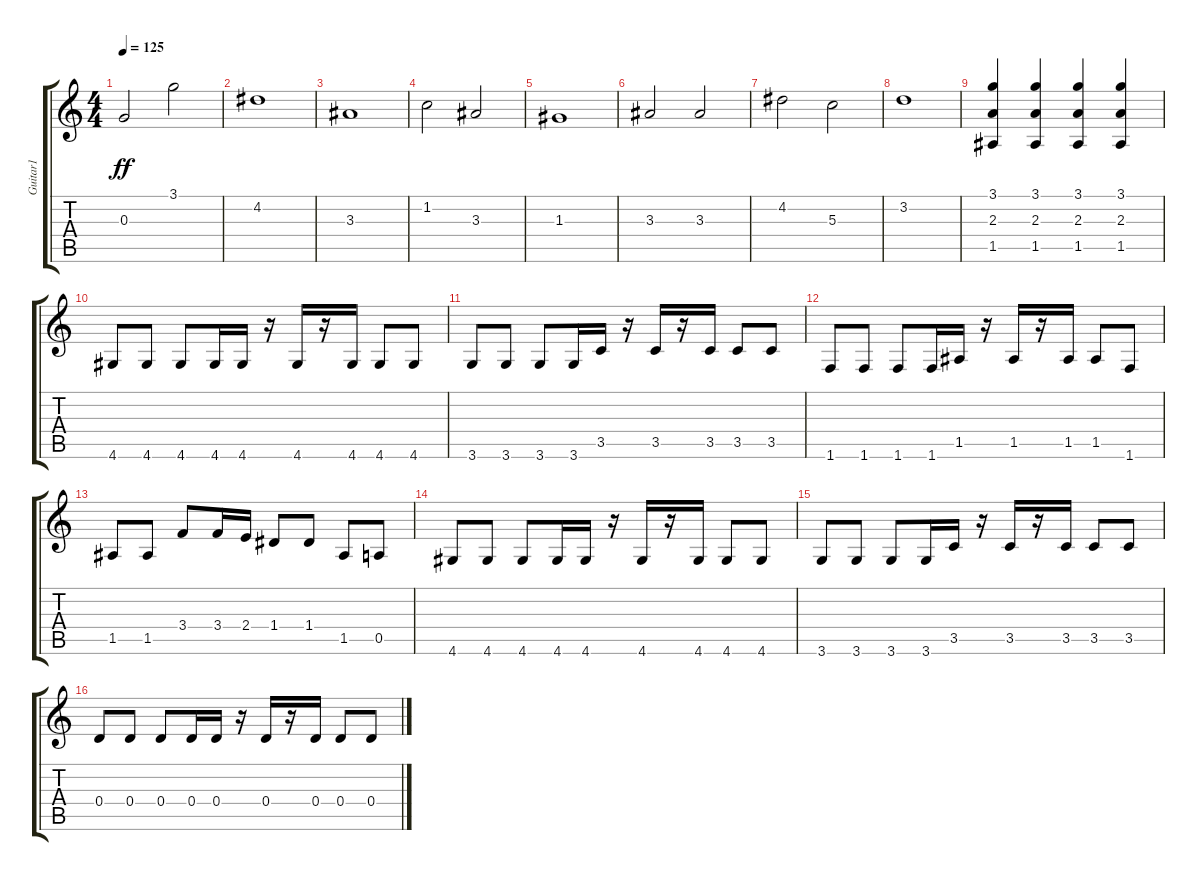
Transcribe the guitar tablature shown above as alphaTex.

\track ("Guitar1" "Guitar1") {instrument distortionguitar}
\staff {score tabs}
\tuning (E4 B3 G3 D3 A2 E2) {hide}
\ts (4 4)
\tempo 125
\clef g2
\ks c
0.3.2{dy ff} 3.1.2 |
4.2.1 |
3.3.1 |
1.2.2 3.3.2 |
1.3.1 |
3.3.2 3.3.2 |
4.2.2 5.3.2 |
3.2.1 |
(3.1 2.3 1.5).4 (3.1 2.3 1.5).4 (3.1 2.3 1.5).4 (3.1 2.3 1.5).4 |
4.6.8 4.6.8 4.6.8 4.6.16 4.6.16 r.16 4.6.16 r.16 4.6.16 4.6.8 4.6.8 |
3.6.8 3.6.8 3.6.8 3.6.16 3.5.16 r.16 3.5.16 r.16 3.5.16 3.5.8 3.5.8 |
1.6.8 1.6.8 1.6.8 1.6.16 1.5.16 r.16 1.5.16 r.16 1.5.16 1.5.8 1.6.8 |
1.5.8 1.5.8 3.4.8 3.4.16 2.4.16 1.4.8 1.4.8 1.5.8 0.5.8 |
4.6.8 4.6.8 4.6.8 4.6.16 4.6.16 r.16 4.6.16 r.16 4.6.16 4.6.8 4.6.8 |
3.6.8 3.6.8 3.6.8 3.6.16 3.5.16 r.16 3.5.16 r.16 3.5.16 3.5.8 3.5.8 |
0.4.8 0.4.8 0.4.8 0.4.16 0.4.16 r.16 0.4.16 r.16 0.4.16 0.4.8 0.4.8
